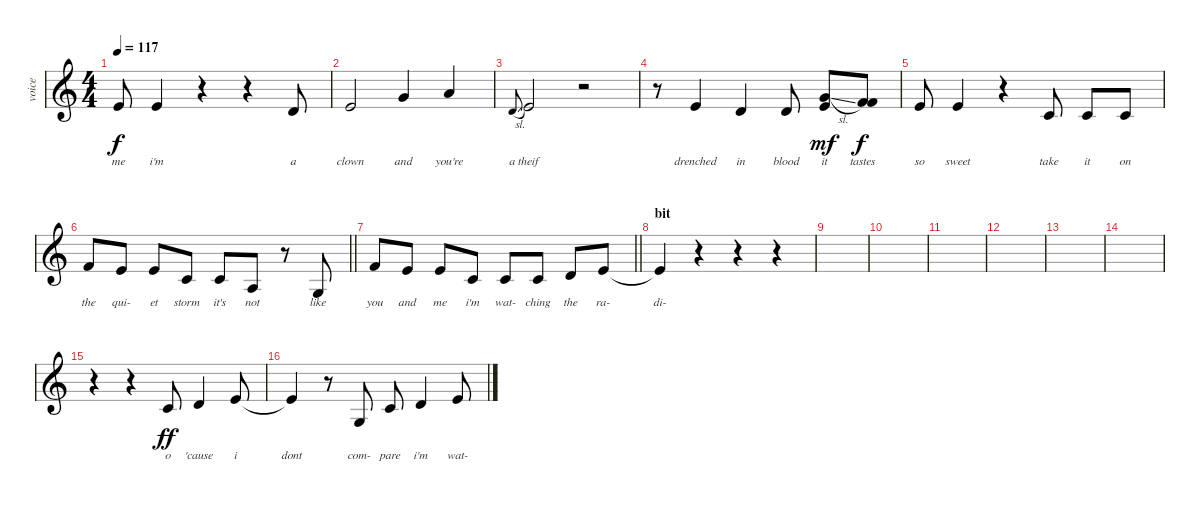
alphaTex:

\track ("voice" "voice") {instrument altosax}
\staff {score}
\tuning (E4 B3 G3 D3 A2 E2) {hide}
\ts (4 4)
\tempo 117
\clef g2
\ks c
0.1.8{lyrics (0 "me") lyrics (1 "") lyrics (2 "") lyrics (3 "") lyrics (4 "") dy f} 0.1.4{lyrics (0 "i'm") lyrics (1 "") lyrics (2 "") lyrics (3 "") lyrics (4 "")} r.4 r.4 3.2.8{lyrics (0 "a") lyrics (1 "") lyrics (2 "") lyrics (3 "") lyrics (4 "")} |
0.1.2{lyrics (0 "clown") lyrics (1 "") lyrics (2 "") lyrics (3 "") lyrics (4 "")} 3.1.4{lyrics (0 "and") lyrics (1 "") lyrics (2 "") lyrics (3 "") lyrics (4 "")} 5.1.4{lyrics (0 "you're") lyrics (1 "") lyrics (2 "") lyrics (3 "") lyrics (4 "")} |
3.2{sl}.8{lyrics (0 "a") lyrics (1 "") lyrics (2 "") lyrics (3 "") lyrics (4 "") gr onbeat} 5.2.2{lyrics (0 "theif") lyrics (1 "") lyrics (2 "") lyrics (3 "") lyrics (4 "")} r.2 |
r.8 0.1.4{lyrics (0 "drenched") lyrics (1 "") lyrics (2 "") lyrics (3 "") lyrics (4 "")} 3.2.4{lyrics (0 "in") lyrics (1 "") lyrics (2 "") lyrics (3 "") lyrics (4 "")} 3.2.8{lyrics (0 "blood") lyrics (1 "") lyrics (2 "") lyrics (3 "") lyrics (4 "")} (3.1{sl} 5.2).8{lyrics (0 "it") lyrics (1 "") lyrics (2 "") lyrics (3 "") lyrics (4 "") dy mf} (1.1 6.2).8{lyrics (0 "tastes") lyrics (1 "") lyrics (2 "") lyrics (3 "") lyrics (4 "") dy f} |
0.1.8{lyrics (0 "so") lyrics (1 "") lyrics (2 "") lyrics (3 "") lyrics (4 "")} 0.1.4{lyrics (0 "sweet") lyrics (1 "") lyrics (2 "") lyrics (3 "") lyrics (4 "")} r.4 1.2.8{lyrics (0 "take") lyrics (1 "") lyrics (2 "") lyrics (3 "") lyrics (4 "")} 1.2.8{lyrics (0 "it") lyrics (1 "") lyrics (2 "") lyrics (3 "") lyrics (4 "")} 1.2.8{lyrics (0 "on") lyrics (1 "") lyrics (2 "") lyrics (3 "") lyrics (4 "")} |
\barLineRight lightlight
1.1.8{lyrics (0 "the") lyrics (1 "") lyrics (2 "") lyrics (3 "") lyrics (4 "")} 0.1.8{lyrics (0 "qui-") lyrics (1 "") lyrics (2 "") lyrics (3 "") lyrics (4 "")} 0.1.8{lyrics (0 "et") lyrics (1 "") lyrics (2 "") lyrics (3 "") lyrics (4 "")} 1.2.8{lyrics (0 "storm") lyrics (1 "") lyrics (2 "") lyrics (3 "") lyrics (4 "")} 1.2.8{lyrics (0 "it's") lyrics (1 "") lyrics (2 "") lyrics (3 "") lyrics (4 "")} 2.3.8{lyrics (0 "not") lyrics (1 "") lyrics (2 "") lyrics (3 "") lyrics (4 "")} r.8 0.3.8{lyrics (0 "like") lyrics (1 "") lyrics (2 "") lyrics (3 "") lyrics (4 "")} |
\barLineRight lightlight
1.1.8{lyrics (0 "you") lyrics (1 "") lyrics (2 "") lyrics (3 "") lyrics (4 "")} 0.1.8{lyrics (0 "and") lyrics (1 "") lyrics (2 "") lyrics (3 "") lyrics (4 "")} 0.1.8{lyrics (0 "me") lyrics (1 "") lyrics (2 "") lyrics (3 "") lyrics (4 "")} 1.2.8{lyrics (0 "i'm") lyrics (1 "") lyrics (2 "") lyrics (3 "") lyrics (4 "")} 1.2.8{lyrics (0 "wat-") lyrics (1 "") lyrics (2 "") lyrics (3 "") lyrics (4 "")} 1.2.8{lyrics (0 "ching") lyrics (1 "") lyrics (2 "") lyrics (3 "") lyrics (4 "")} 3.2.8{lyrics (0 "the") lyrics (1 "") lyrics (2 "") lyrics (3 "") lyrics (4 "")} 0.1.8{lyrics (0 "ra-") lyrics (1 "") lyrics (2 "") lyrics (3 "") lyrics (4 "")} |
\section ("" "bit")
0.1{t}.4{lyrics (0 "di-") lyrics (1 "") lyrics (2 "") lyrics (3 "") lyrics (4 "")} r.4 r.4 r.4 |
|
|
|
|
|
|
r.4 r.4 1.2.8{lyrics (0 "o") lyrics (1 "") lyrics (2 "") lyrics (3 "") lyrics (4 "") dy ff} 3.2.4{lyrics (0 "'cause") lyrics (1 "") lyrics (2 "") lyrics (3 "") lyrics (4 "")} 0.1.8{lyrics (0 "i") lyrics (1 "") lyrics (2 "") lyrics (3 "") lyrics (4 "")} |
0.1{t}.4{lyrics (0 "dont") lyrics (1 "") lyrics (2 "") lyrics (3 "") lyrics (4 "")} r.8 0.3.8{lyrics (0 "com-") lyrics (1 "") lyrics (2 "") lyrics (3 "") lyrics (4 "")} 1.2.8{lyrics (0 "pare") lyrics (1 "") lyrics (2 "") lyrics (3 "") lyrics (4 "")} 3.2.4{lyrics (0 "i'm") lyrics (1 "") lyrics (2 "") lyrics (3 "") lyrics (4 "")} 0.1.8{lyrics (0 "wat-") lyrics (1 "") lyrics (2 "") lyrics (3 "") lyrics (4 "")}
